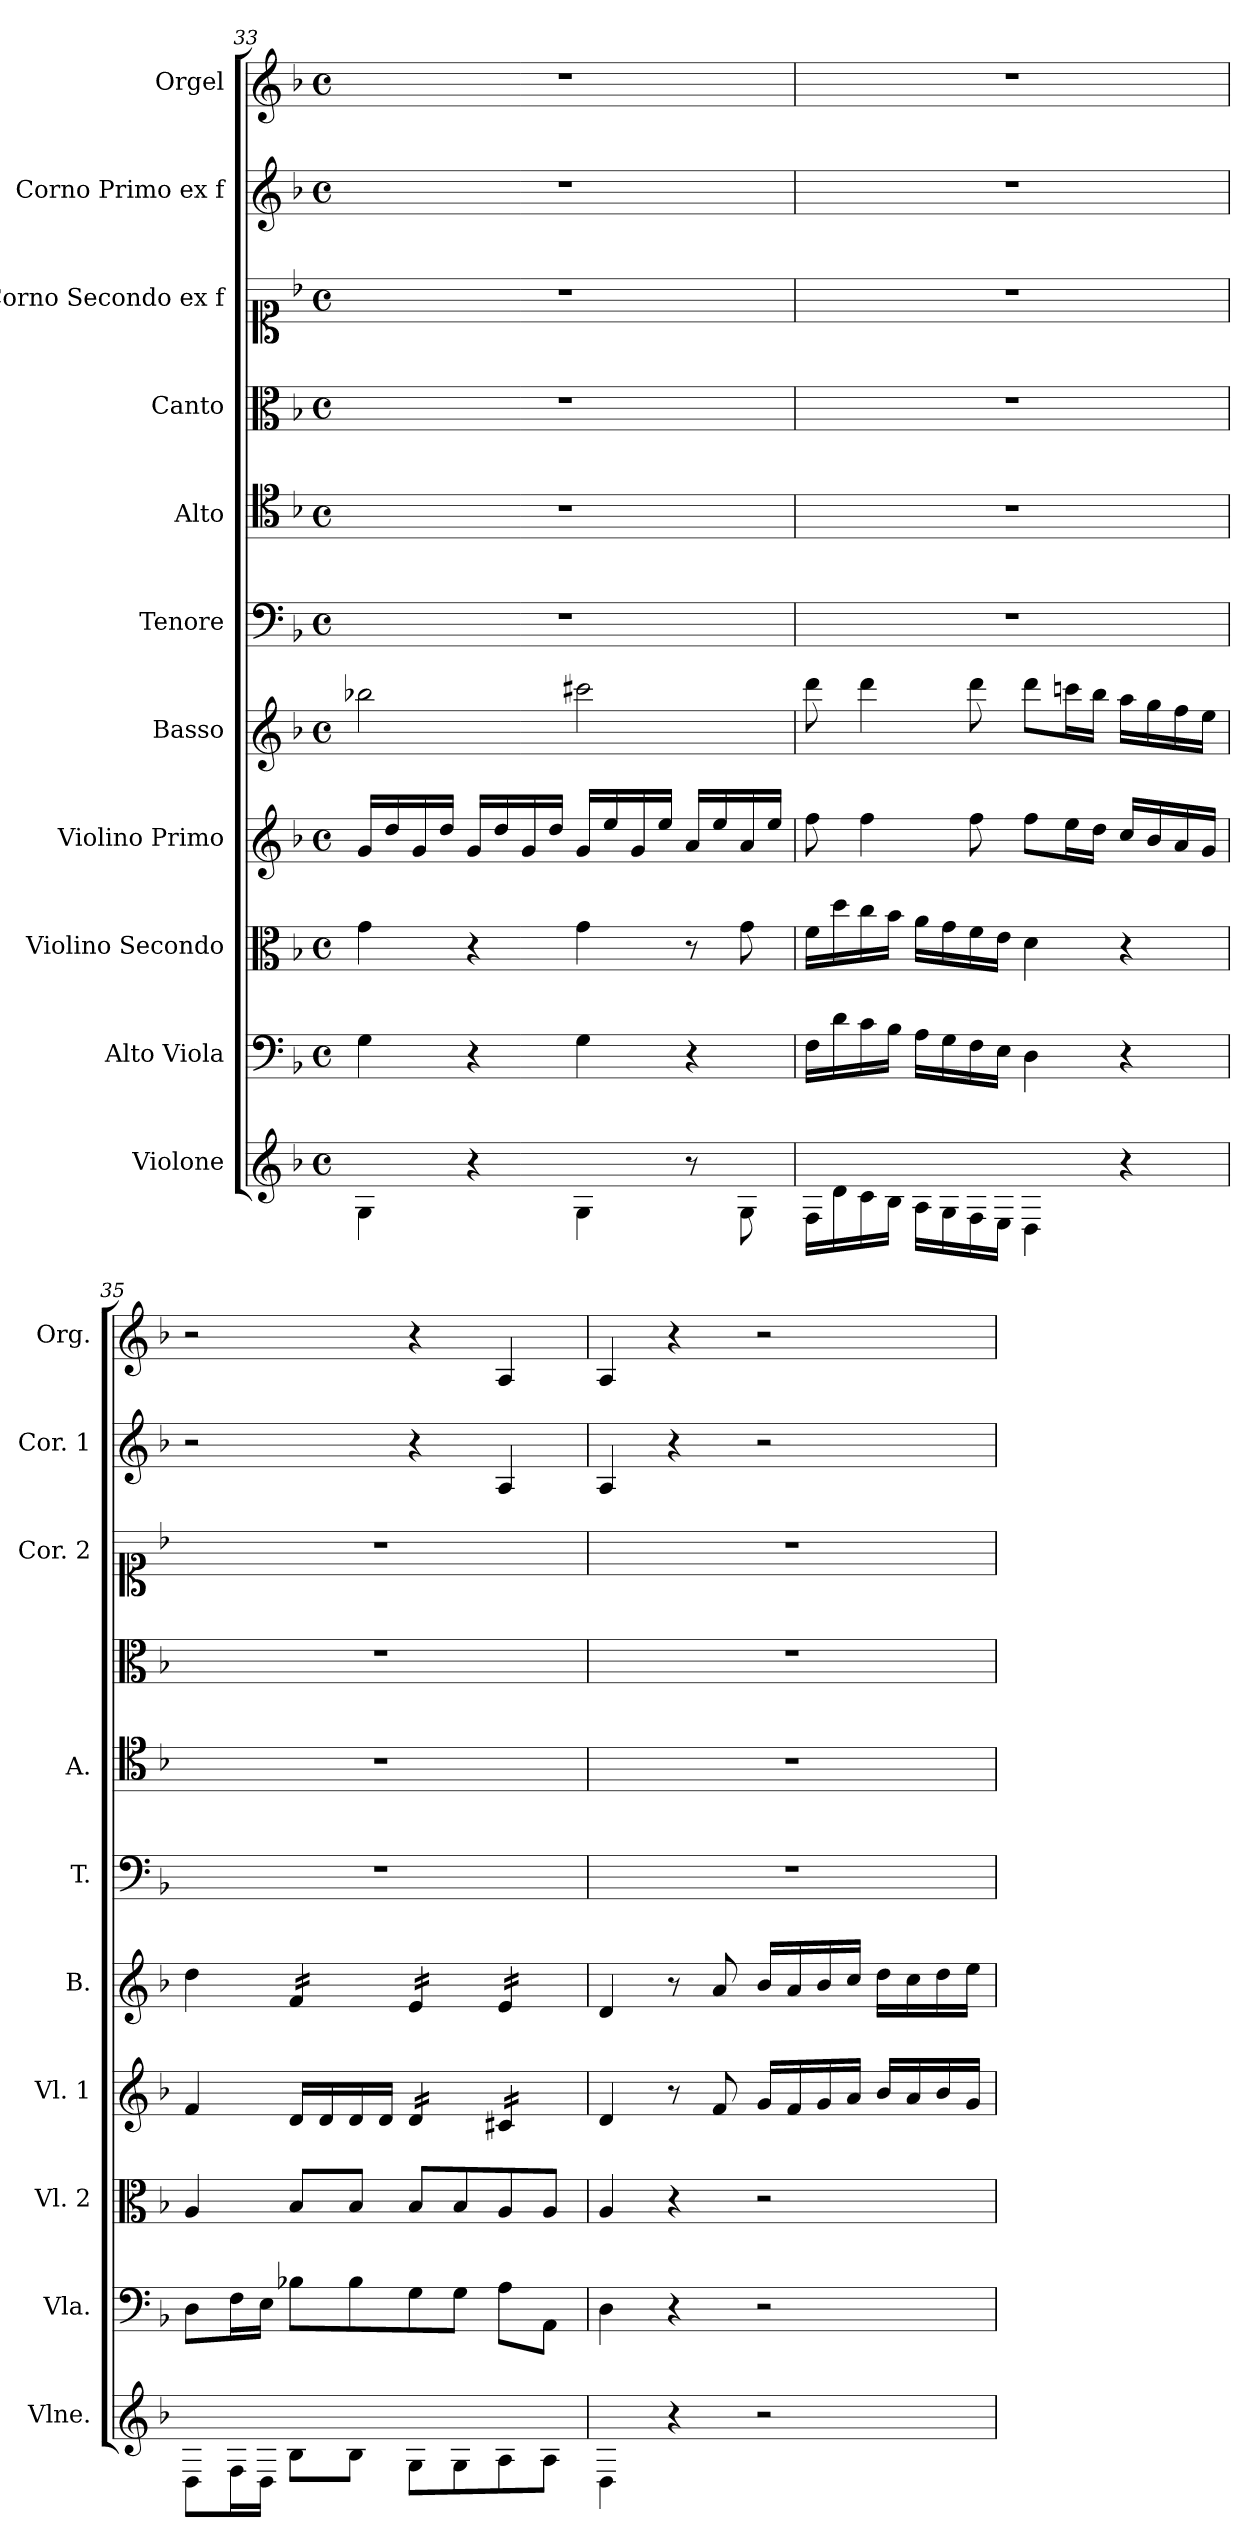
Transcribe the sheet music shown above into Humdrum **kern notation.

**kern	**kern	**kern	**kern	**kern	**kern	**kern	**kern	**kern	**kern	**kern
*part11	*part10	*part9	*part8	*part7	*part6	*part5	*part4	*part3	*part2	*part1
*staff11	*staff10	*staff9	*staff8	*staff7	*staff6	*staff5	*staff4	*staff3	*staff2	*staff1
*I"Violone	*I"Alto Viola	*I"Violino Secondo	*I"Violino Primo	*I"Basso	*I"Tenore	*I"Alto	*I"Canto	*I"Corno Secondo ex f	*I"Corno Primo ex f	*I"Orgel
*I'Vlne.	*I'Vla.	*I'Vl. 2	*I'Vl. 1	*I'B.	*I'T.	*I'A.	*	*I'Cor. 2	*I'Cor. 1	*I'Org.
*clefG2	*clefF4	*clefC3	*clefG2	*clefG2	*clefF4	*clefC4	*clefC3	*clefC1	*clefG2	*clefG2
*	*ITrd7c12	*	*	*	*	*	*	*	*ITrd0c7	*ITrd0c7
*k[b-]	*k[b-]	*k[b-]	*k[b-]	*k[b-]	*k[b-]	*k[b-]	*k[b-]	*k[b-]	*k[b-]	*k[b-]
*M4/4	*M4/4	*M4/4	*M4/4	*M4/4	*M4/4	*M4/4	*M4/4	*M4/4	*M4/4	*M4/4
*met(c)	*met(c)	*met(c)	*met(c)	*met(c)	*met(c)	*met(c)	*met(c)	*met(c)	*met(c)	*met(c)
=33	=33	=33	=33	=33	=33	=33	=33	=33	=33	=33
4G\	4GG\	4g\	16g/LL	2bb-X\	1r	1r	1r	1r	1r	1r
.	.	.	16dd/	.	.	.	.	.	.	.
.	.	.	16g/	.	.	.	.	.	.	.
.	.	.	16dd/JJ	.	.	.	.	.	.	.
4r	4r	4r	16g/LL	.	.	.	.	.	.	.
.	.	.	16dd/	.	.	.	.	.	.	.
.	.	.	16g/	.	.	.	.	.	.	.
.	.	.	16dd/JJ	.	.	.	.	.	.	.
4G\	4GG\	4g\	16g/LL	2ccc#X\	.	.	.	.	.	.
.	.	.	16ee/	.	.	.	.	.	.	.
.	.	.	16g/	.	.	.	.	.	.	.
.	.	.	16ee/JJ	.	.	.	.	.	.	.
8r	4r	8r	16a/LL	.	.	.	.	.	.	.
.	.	.	16ee/	.	.	.	.	.	.	.
8G\	.	8g\	16a/	.	.	.	.	.	.	.
.	.	.	16ee/JJ	.	.	.	.	.	.	.
!!LO:PB:g=z
=34	=34	=34	=34	=34	=34	=34	=34	=34	=34	=34
16F\LL	16FF\LL	16f\LL	8ff\	8ddd\	1r	1r	1r	1r	1r	1r
16d\	16D\	16dd\	.	.	.	.	.	.	.	.
16c\	16C\	16cc\	4ff\	4ddd\	.	.	.	.	.	.
16B-\JJ	16BB-\JJ	16b-\JJ	.	.	.	.	.	.	.	.
16A\LL	16AA\LL	16a\LL	.	.	.	.	.	.	.	.
16G\	16GG\	16g\	.	.	.	.	.	.	.	.
16F\	16FF\	16f\	8ff\	8ddd\	.	.	.	.	.	.
16E\JJ	16EE\JJ	16e\JJ	.	.	.	.	.	.	.	.
4D\	4DD\	4d\	8ff\L	8ddd\L	.	.	.	.	.	.
.	.	.	16ee\L	16cccn\L	.	.	.	.	.	.
.	.	.	16dd\JJ	16bb-\JJ	.	.	.	.	.	.
4r	4r	4r	16cc/LL	16aa\LL	.	.	.	.	.	.
.	.	.	16b-/	16gg\	.	.	.	.	.	.
.	.	.	16a/	16ff\	.	.	.	.	.	.
.	.	.	16g/JJ	16ee\JJ	.	.	.	.	.	.
=35	=35	=35	=35	=35	=35	=35	=35	=35	=35	=35
8D\L	8DD\L	4A/	4f/	4dd\	1r	1r	1r	1r	2r	2r
16F\L	16FF\L	.	.	.	.	.	.	.	.	.
16D\JJ	16EE\JJ	.	.	.	.	.	.	.	.	.
*	*	*	*	*tremolo	*	*	*	*	*	*
8B-\L	8BB-X\L	8B-/L	16d/LL	16f/LL	.	.	.	.	.	.
.	.	.	16d/	16f/	.	.	.	.	.	.
8B-\J	8BB-\	8B-/J	16d/	16f/	.	.	.	.	.	.
.	.	.	16d/JJ	16f/JJ	.	.	.	.	.	.
*	*	*	*tremolo	*	*	*	*	*	*	*
8G\L	8GG\	8B-/L	16d/LL	16e/LL	.	.	.	.	4r	4r
.	.	.	16d/	16e/	.	.	.	.	.	.
8G\	8GG\J	8B-/	16d/	16e/	.	.	.	.	.	.
.	.	.	16d/JJ	16e/JJ	.	.	.	.	.	.
8A\	8AA\L	8A/	16c#X/LL	16e/LL	.	.	.	.	4A/	4A/
.	.	.	16c#X/	16e/	.	.	.	.	.	.
8A\J	8AAA\J	8A/J	16c#X/	16e/	.	.	.	.	.	.
.	.	.	16c#X/JJ	16e/JJ	.	.	.	.	.	.
*	*	*	*	*Xtremolo	*	*	*	*	*	*
*	*	*	*Xtremolo	*	*	*	*	*	*	*
=36	=36	=36	=36	=36	=36	=36	=36	=36	=36	=36
4D\	4DD\	4A/	4d/	4d/	1r	1r	1r	1r	4A/	4A/
4r	4r	4r	8r	8r	.	.	.	.	4r	4r
.	.	.	8f/	8a/	.	.	.	.	.	.
2r	2r	2r	16g/LL	16b-/LL	.	.	.	.	2r	2r
.	.	.	16f/	16a/	.	.	.	.	.	.
.	.	.	16g/	16b-/	.	.	.	.	.	.
.	.	.	16a/JJ	16cc/JJ	.	.	.	.	.	.
.	.	.	16b-/LL	16dd\LL	.	.	.	.	.	.
.	.	.	16a/	16cc\	.	.	.	.	.	.
.	.	.	16b-/	16dd\	.	.	.	.	.	.
.	.	.	16g/JJ	16ee\JJ	.	.	.	.	.	.
=	=	=	=	=	=	=	=	=	=	=
*-	*-	*-	*-	*-	*-	*-	*-	*-	*-	*-
